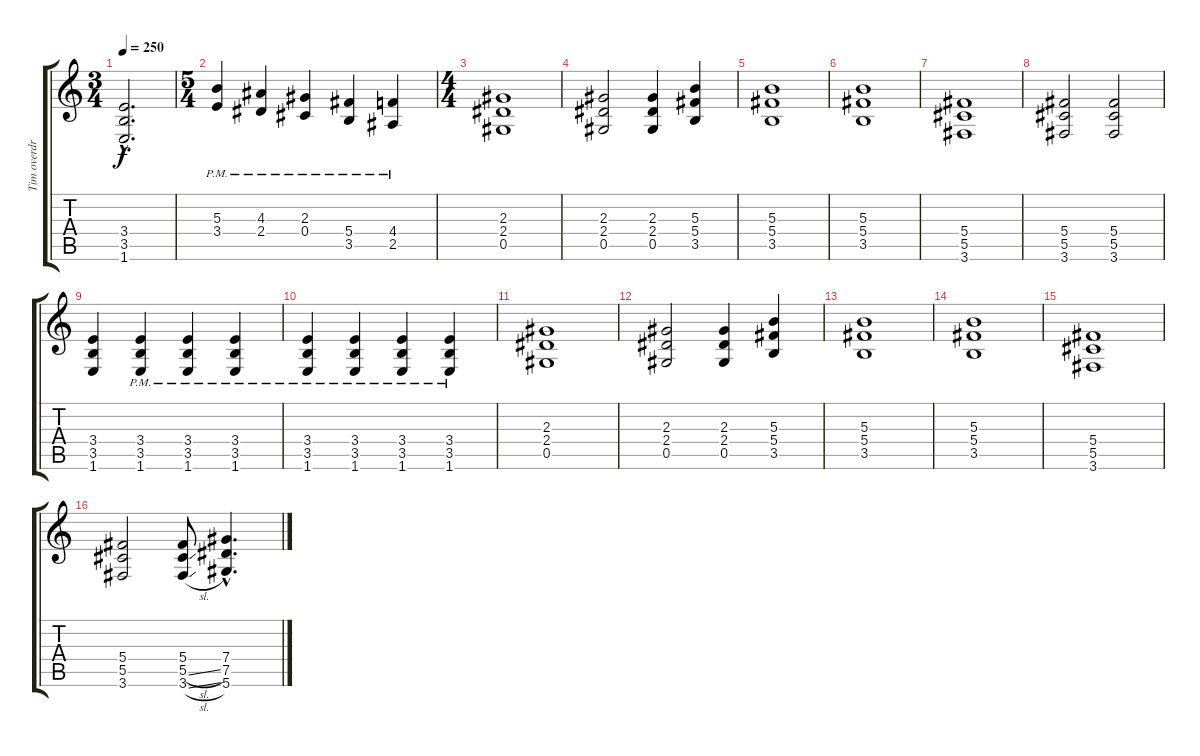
\track ("Tim overdrive" "Tim overdr") {instrument overdrivenguitar}
\staff {score tabs}
\tuning (Eb4 Bb3 Gb3 Db3 Ab2 Eb2) {hide}
\ts (3 4)
\tempo 250
\clef g2
\ks c
(3.4{hac} 3.5{hac} 1.6{hac}).2{d dy f} |
\ts (5 4)
(5.3{pm} 3.4{pm}).4 (4.3{pm} 2.4{pm}).4 (2.3{pm} 0.4{pm}).4 (5.4{pm} 3.5{pm}).4 (4.4{pm} 2.5{pm}).4 |
\ts (4 4)
(2.3 2.4 0.5).1 |
(2.3 2.4 0.5).2 (2.3 2.4 0.5).4 (5.3 5.4 3.5).4 |
(5.3 5.4 3.5).1 |
(5.3 5.4 3.5).1 |
(5.4 5.5 3.6).1 |
(5.4 5.5 3.6).2 (5.4 5.5 3.6).2 |
(3.4 3.5 1.6).4 (3.4{pm} 3.5{pm} 1.6{pm}).4 (3.4{pm} 3.5{pm} 1.6{pm}).4 (3.4{pm} 3.5{pm} 1.6{pm}).4 |
(3.4{pm} 3.5{pm} 1.6{pm}).4 (3.4{pm} 3.5{pm} 1.6{pm}).4 (3.4{pm} 3.5{pm} 1.6{pm}).4 (3.4{pm} 3.5{pm} 1.6{pm}).4 |
(2.3 2.4 0.5).1 |
(2.3 2.4 0.5).2 (2.3 2.4 0.5).4 (5.3 5.4 3.5).4 |
(5.3 5.4 3.5).1 |
(5.3 5.4 3.5).1 |
(5.4 5.5 3.6).1 |
(5.4 5.5 3.6).2 (5.4 5.5{sl} 3.6{sl}).8 (7.4{hac} 7.5{hac} 5.6{hac}).4{d}
